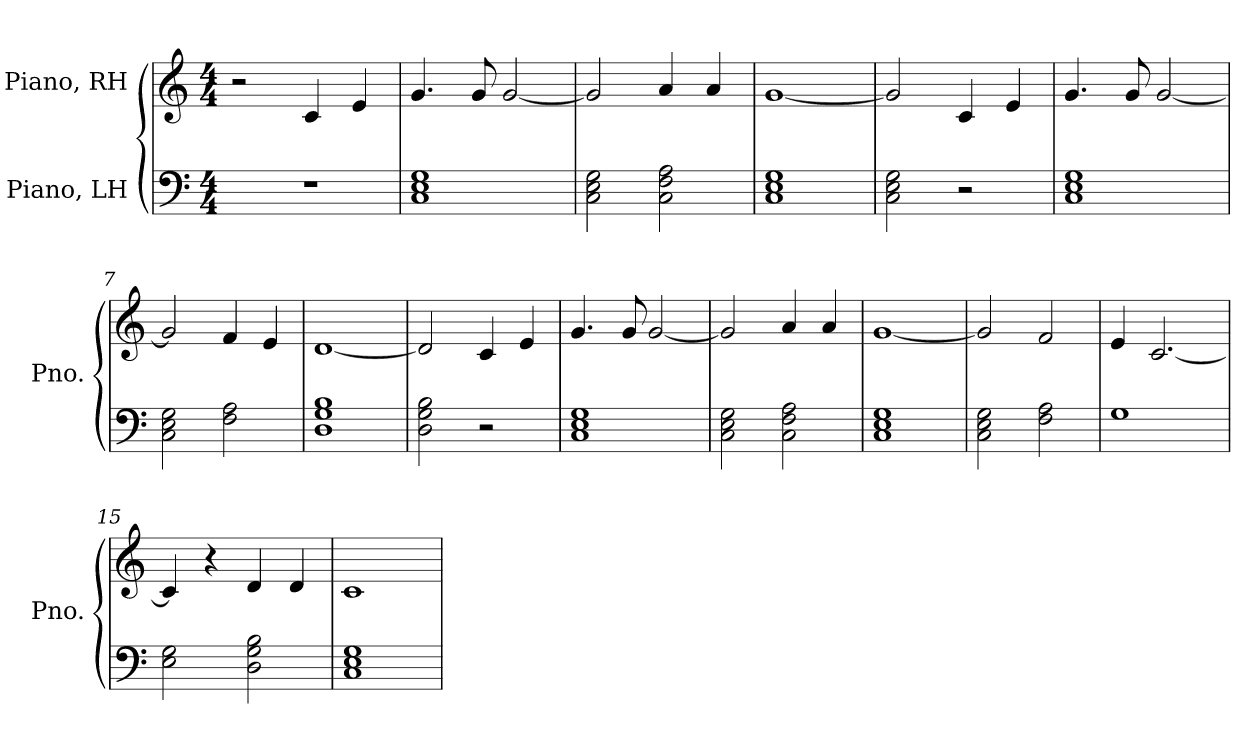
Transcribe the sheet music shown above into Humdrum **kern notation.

**kern	**kern
*part2	*part1
*staff2	*staff1
*I"Piano, LH	*I"Piano, RH
*I'Pno.	*I'Pno.
*clefF4	*clefG2
*k[]	*k[]
*M4/4	*M4/4
*MM120	*MM120
=1	=1
1r	2r
.	4c/
.	4e/
=2	=2
1C 1E 1G	4.g/
.	8g/
.	[2g/
=3	=3
2C\ 2E\ 2G\	2g/]
2C\ 2F\ 2A\	4a/
.	4a/
=4	=4
1C 1E 1G	[1g
=5	=5
2C\ 2E\ 2G\	2g/]
2r	4c/
.	4e/
=6	=6
1C 1E 1G	4.g/
.	8g/
.	[2g/
=7	=7
2C\ 2E\ 2G\	2g/]
2F\ 2A\	4f/
.	4e/
=8	=8
1D 1G 1B	[1d
=9	=9
2D\ 2G\ 2B\	2d/]
2r	4c/
.	4e/
!!LO:LB:g=z
=10	=10
1C 1E 1G	4.g/
.	8g/
.	[2g/
=11	=11
2C\ 2E\ 2G\	2g/]
2C\ 2F\ 2A\	4a/
.	4a/
=12	=12
1C 1E 1G	[1g
=13	=13
2C\ 2E\ 2G\	2g/]
2F\ 2A\	2f/
=14	=14
1G	4e/
.	[2.c/
=15	=15
2E\ 2G\	4c/]
.	4r
2D\ 2G\ 2B\	4d/
.	4d/
=16	=16
1C 1E 1G	1c
=	=
*-	*-
